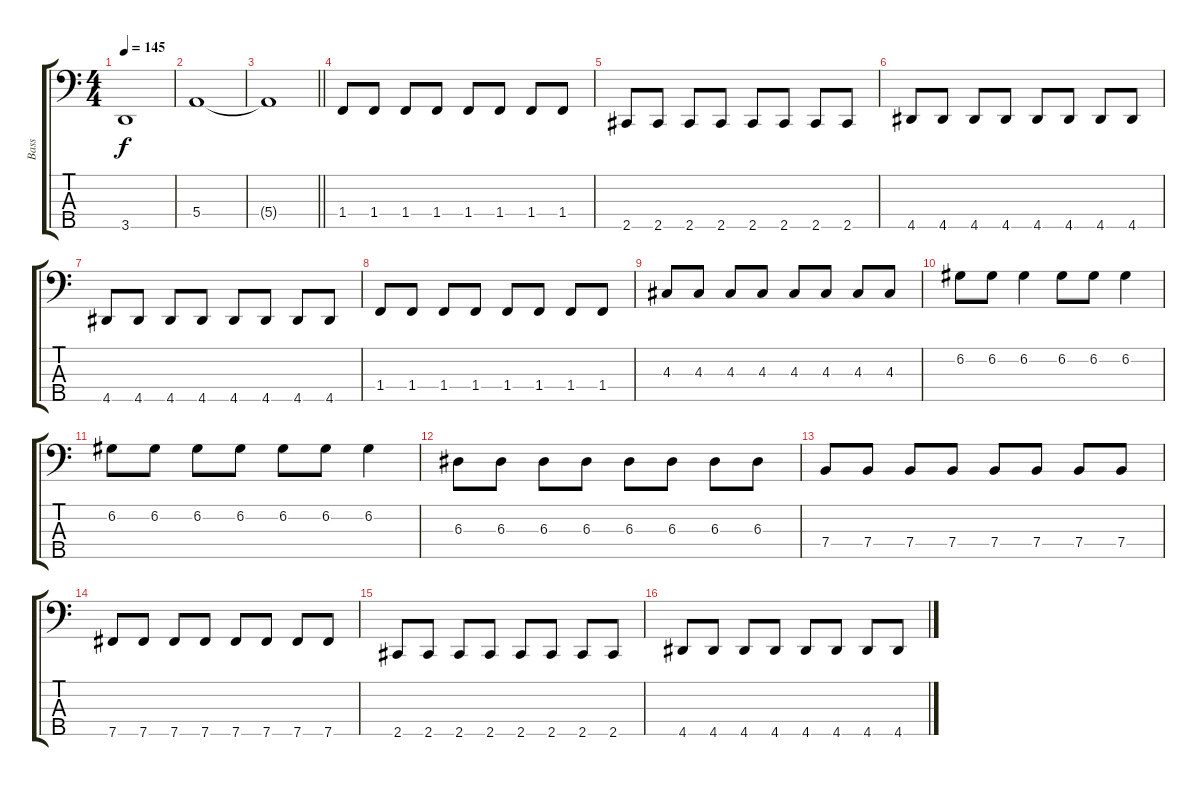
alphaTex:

\track ("Bass" "Bass") {instrument electricbassfinger}
\staff {score tabs}
\tuning (G2 D2 A1 E1 B0) {hide}
\ts (4 4)
\tempo 145
\clef f4
\ks c
3.5{t}.1{dy f} |
5.4.1 |
\barLineRight lightlight
5.4{t}.1 |
1.4.8 1.4.8 1.4.8 1.4.8 1.4.8 1.4.8 1.4.8 1.4.8 |
2.5.8 2.5.8 2.5.8 2.5.8 2.5.8 2.5.8 2.5.8 2.5.8 |
4.5.8 4.5.8 4.5.8 4.5.8 4.5.8 4.5.8 4.5.8 4.5.8 |
4.5.8 4.5.8 4.5.8 4.5.8 4.5.8 4.5.8 4.5.8 4.5.8 |
1.4.8 1.4.8 1.4.8 1.4.8 1.4.8 1.4.8 1.4.8 1.4.8 |
4.3.8 4.3.8 4.3.8 4.3.8 4.3.8 4.3.8 4.3.8 4.3.8 |
6.2.8 6.2.8 6.2.4 6.2.8 6.2.8 6.2.4 |
6.2.8 6.2.8 6.2.8 6.2.8 6.2.8 6.2.8 6.2.4 |
6.3.8 6.3.8 6.3.8 6.3.8 6.3.8 6.3.8 6.3.8 6.3.8 |
7.4.8 7.4.8 7.4.8 7.4.8 7.4.8 7.4.8 7.4.8 7.4.8 |
7.5.8 7.5.8 7.5.8 7.5.8 7.5.8 7.5.8 7.5.8 7.5.8 |
2.5.8 2.5.8 2.5.8 2.5.8 2.5.8 2.5.8 2.5.8 2.5.8 |
4.5.8 4.5.8 4.5.8 4.5.8 4.5.8 4.5.8 4.5.8 4.5.8
